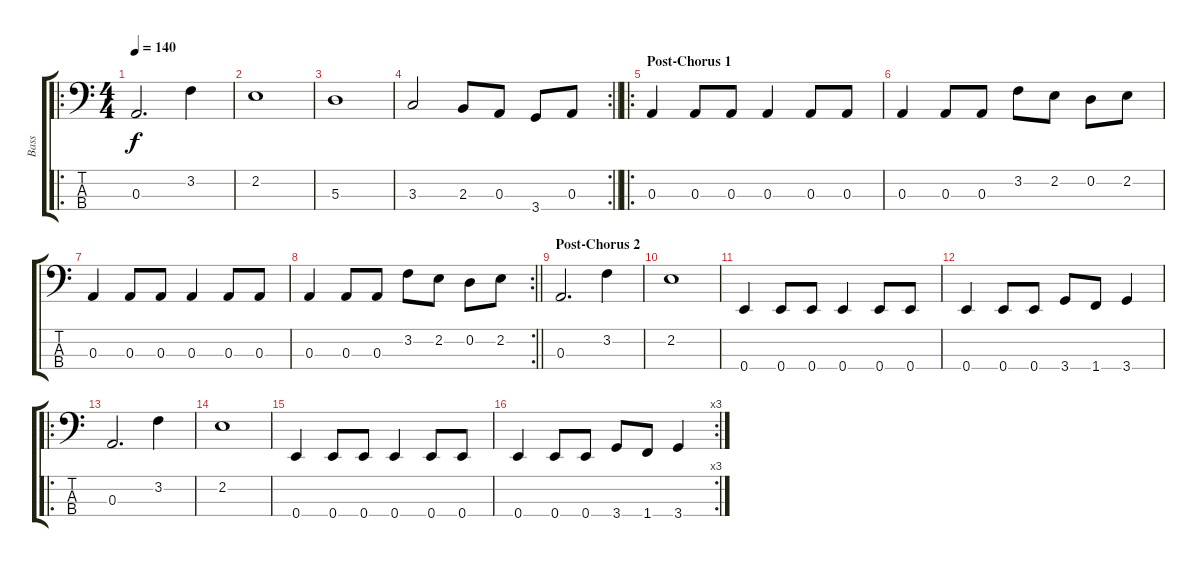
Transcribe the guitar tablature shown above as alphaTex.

\track ("Bass" "Bass") {instrument electricbassfinger}
\staff {score tabs}
\tuning (G2 D2 A1 E1) {hide}
\ro
\ts (4 4)
\tempo 140
\clef f4
\ks c
0.3.2{d dy f} 3.2.4 |
2.2.1 |
5.3.1 |
\rc 2
\barLineRight lightlight
3.3.2 2.3.8 0.3.8 3.4.8 0.3.8 |
\ro
\section ("" "Post-Chorus 1")
0.3.4 0.3.8 0.3.8 0.3.4 0.3.8 0.3.8 |
0.3.4 0.3.8 0.3.8 3.2.8 2.2.8 0.2.8 2.2.8 |
0.3.4 0.3.8 0.3.8 0.3.4 0.3.8 0.3.8 |
\rc 2
\barLineRight lightlight
0.3.4 0.3.8 0.3.8 3.2.8 2.2.8 0.2.8 2.2.8 |
\section ("" "Post-Chorus 2")
0.3.2{d} 3.2.4 |
2.2.1 |
0.4.4 0.4.8 0.4.8 0.4.4 0.4.8 0.4.8 |
0.4.4 0.4.8 0.4.8 3.4.8 1.4.8 3.4.4 |
\ro
0.3.2{d} 3.2.4 |
2.2.1 |
0.4.4 0.4.8 0.4.8 0.4.4 0.4.8 0.4.8 |
\rc 3
0.4.4 0.4.8 0.4.8 3.4.8 1.4.8 3.4.4
